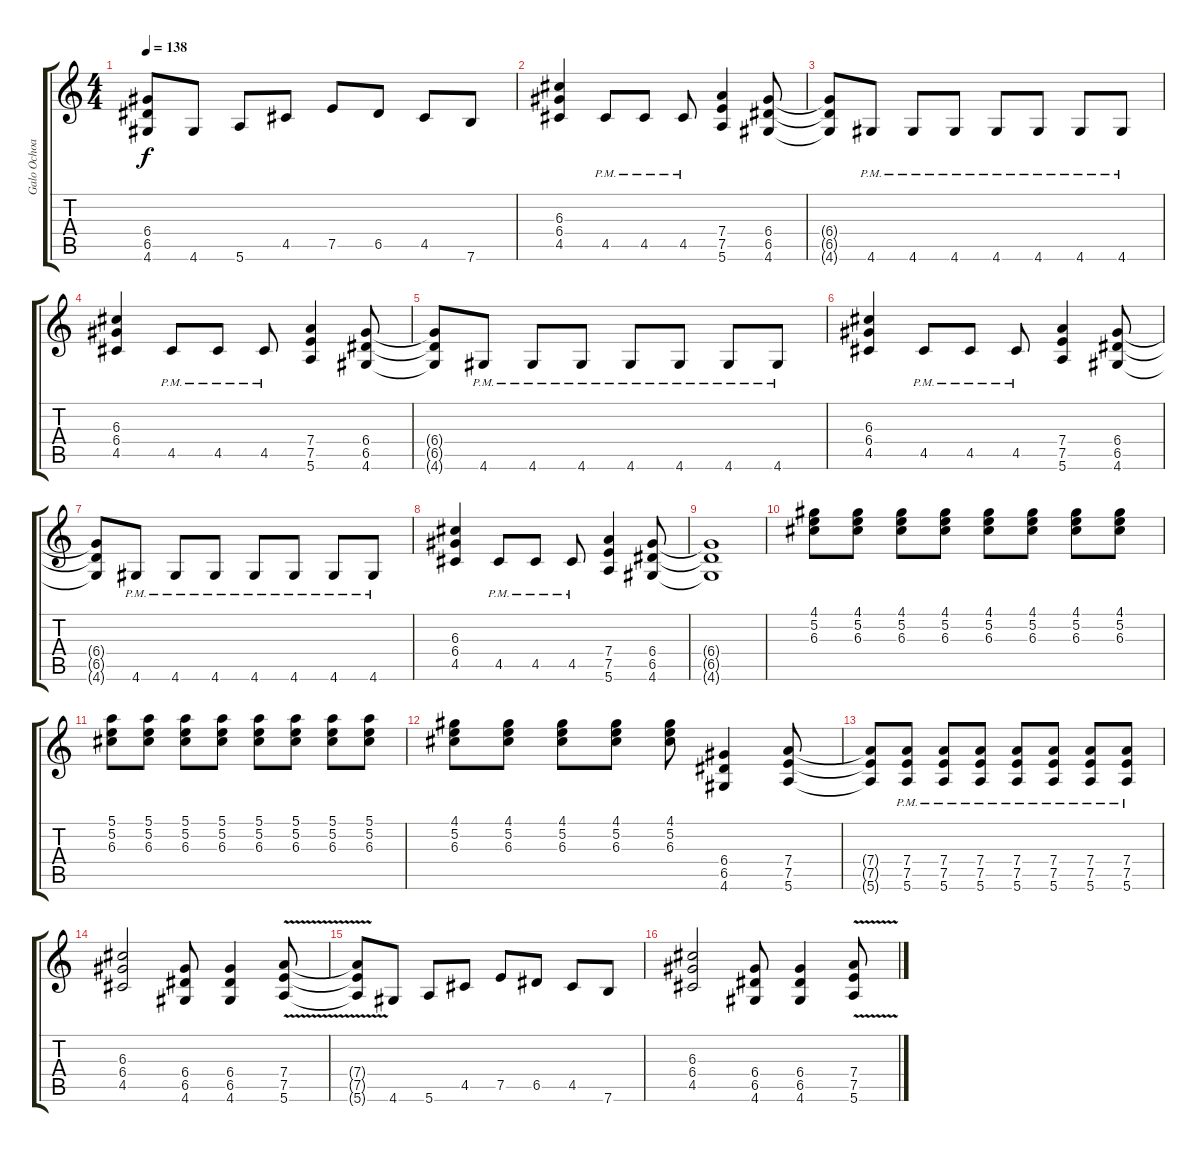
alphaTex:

\track ("Galo Ochoa" "Galo Ochoa") {instrument overdrivenguitar}
\staff {score tabs}
\tuning (E4 B3 G3 D3 A2 E2) {hide}
\ts (4 4)
\tempo 138
\clef g2
\ks c
(6.4{t} 6.5{t} 4.6{t}).8{dy f} 4.6.8{volume 16} 5.6.8 4.5.8 7.5.8 6.5.8 4.5.8 7.6.8 |
(6.3 6.4 4.5).4{volume 13} 4.5{pm}.8 4.5{pm}.8 4.5{pm}.8 (7.4 7.5 5.6).4 (6.4 6.5 4.6).8 |
(6.4{t} 6.5{t} 4.6{t}).8 4.6{pm}.8 4.6{pm}.8 4.6{pm}.8 4.6{pm}.8 4.6{pm}.8 4.6{pm}.8 4.6{pm}.8 |
(6.3 6.4 4.5).4{volume 13} 4.5{pm}.8 4.5{pm}.8 4.5{pm}.8 (7.4 7.5 5.6).4 (6.4 6.5 4.6).8 |
(6.4{t} 6.5{t} 4.6{t}).8 4.6{pm}.8 4.6{pm}.8 4.6{pm}.8 4.6{pm}.8 4.6{pm}.8 4.6{pm}.8 4.6{pm}.8 |
(6.3 6.4 4.5).4{volume 13} 4.5{pm}.8 4.5{pm}.8 4.5{pm}.8 (7.4 7.5 5.6).4 (6.4 6.5 4.6).8 |
(6.4{t} 6.5{t} 4.6{t}).8 4.6{pm}.8 4.6{pm}.8 4.6{pm}.8 4.6{pm}.8 4.6{pm}.8 4.6{pm}.8 4.6{pm}.8 |
(6.3 6.4 4.5).4{volume 13} 4.5{pm}.8 4.5{pm}.8 4.5{pm}.8 (7.4 7.5 5.6).4 (6.4 6.5 4.6).8 |
(6.4{t} 6.5{t} 4.6{t}).1 |
(4.1 5.2 6.3).8 (4.1 5.2 6.3).8 (4.1 5.2 6.3).8 (4.1 5.2 6.3).8 (4.1 5.2 6.3).8 (4.1 5.2 6.3).8 (4.1 5.2 6.3).8 (4.1 5.2 6.3).8 |
(5.1 5.2 6.3).8 (5.1 5.2 6.3).8 (5.1 5.2 6.3).8 (5.1 5.2 6.3).8 (5.1 5.2 6.3).8 (5.1 5.2 6.3).8 (5.1 5.2 6.3).8 (5.1 5.2 6.3).8 |
(4.1 5.2 6.3).8 (4.1 5.2 6.3).8 (4.1 5.2 6.3).8 (4.1 5.2 6.3).8 (4.1 5.2 6.3).8 (6.4 6.5 4.6).4 (7.4 7.5 5.6).8 |
(7.4{t} 7.5{t} 5.6{t}).8 (7.4{pm} 7.5{pm} 5.6{pm}).8 (7.4{pm} 7.5{pm} 5.6{pm}).8 (7.4{pm} 7.5{pm} 5.6{pm}).8 (7.4{pm} 7.5{pm} 5.6{pm}).8 (7.4{pm} 7.5{pm} 5.6{pm}).8 (7.4{pm} 7.5{pm} 5.6{pm}).8 (7.4{pm} 7.5{pm} 5.6{pm}).8 |
(6.3 6.4 4.5).2 (6.4 6.5 4.6).8 (6.4 6.5 4.6).4 (7.4{v} 7.5{v} 5.6{v}).8 |
(7.4{t} 7.5{t} 5.6{t}).8 4.6.8{volume 16} 5.6.8 4.5.8 7.5.8 6.5.8 4.5.8 7.6.8 |
(6.3 6.4 4.5).2 (6.4 6.5 4.6).8 (6.4 6.5 4.6).4 (7.4{v} 7.5{v} 5.6{v}).8
